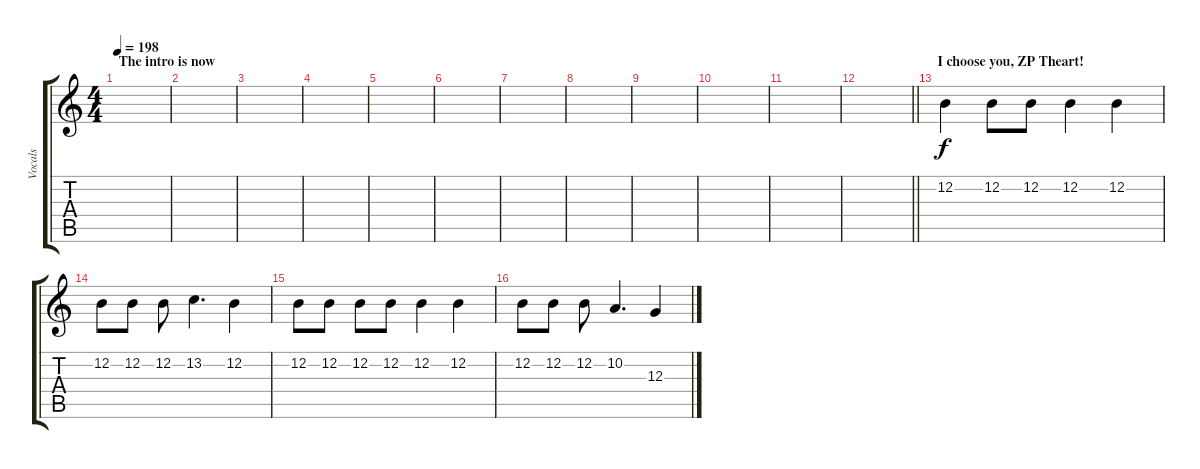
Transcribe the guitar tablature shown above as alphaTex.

\track ("Vocals" "Vocals") {instrument altosax}
\staff {score tabs}
\tuning (E4 B3 G3 D3 A2 E2) {hide}
\ts (4 4)
\section ("" "The intro is now")
\tempo 198
\clef g2
\ks c
|
|
|
|
|
|
|
|
|
|
|
\barLineRight lightlight
|
\section ("" "I choose you, ZP Theart!")
12.2.4 12.2.8 12.2.8 12.2.4 12.2.4 |
12.2.8 12.2.8 12.2.8 13.2.4{d} 12.2.4 |
12.2.8 12.2.8 12.2.8 12.2.8 12.2.4 12.2.4 |
12.2.8 12.2.8 12.2.8 10.2.4{d} 12.3.4
